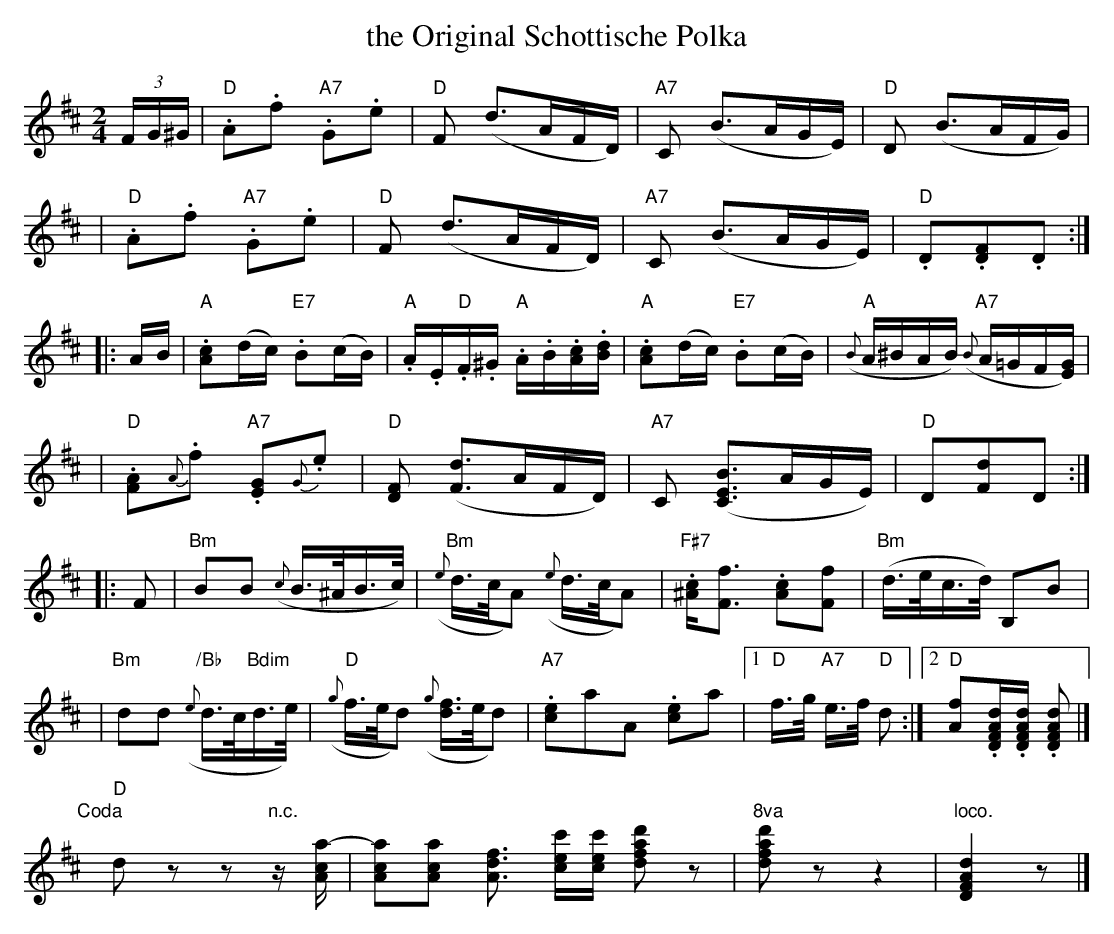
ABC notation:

X:1
T: the Original Schottische Polka
M: 2/4
L: 1/16
K: D
(3FG^G \
| "D".A2.f2 "A7".G2.e2 | "D"F2 (d3AFD) | "A7"C2 (B3AGE) | "D"D2 (B3AFG) |
| "D".A2.f2 "A7".G2.e2 | "D"F2 (d3AFD) | "A7"C2 (B3AGE) | "D".D2.[F2D2].D2 :|
|: AB \
| "A".[c2A2](dc) "E7".B2(cB) | "A".A.E"D".F.^G "A".A.B.[cA].[dB] \
| "A".[c2A2](dc) "E7".B2(cB) | "A"({B}A^BAB) "A7"({B}A=GF[GE]) |
| "D".[A2F2]{A}.f2 "A7".[G2E2]{G}.e2 | "D"[F2D2] ([d3F3]AFD) \
| "A7"C2 ([B3E3C3]AGE) | "D"D2[d2F2]D2 :|
|: F2 \
| "Bm"B2B2 ({c}B>^AB>c) | "Bm"({e}d>cA2) ({e}d>cA2) \
| "F#7".[c2^A2]<[f2F2] .[c2A2]k[f2F2] | "Bm"(d>ec>d) B,2B2 |
| "Bm"d2d2 "/Bb"({e}d>c"Bdim"d>e) | "D"({g}f>ed2) ({g}[fd]>ed2) \
| "A7".[e2c2]ka2A2 .[e2c2]ka2 |1 "D"f>g "A7"e>f "D"d2 :|2 "D"[f2A2].[dAFD].[dAFD] .[d2A2F2D2] |]
"Coda"[|]\
  "D"d2z2 z2"n.c."z[a-cA] | [a2c2A2][a2c2A2] [f3d3A3] [c'e2c2][c'e2c2] [d'2a2f2d2]z2 \
| "8va"[d'2a2f2d2]z2 z4 | "loco."[d4A4F4D4] z2 |]
